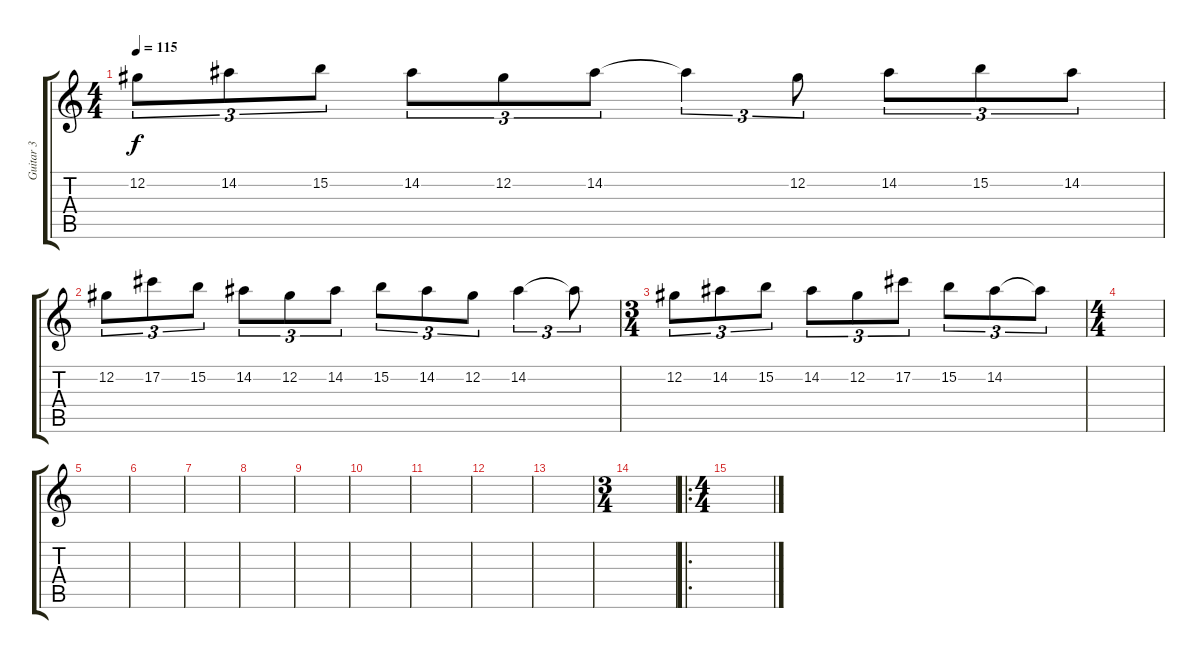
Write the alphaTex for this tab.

\track ("Guitar 3" "Guitar 3") {instrument electricguitarclean}
\staff {score tabs}
\tuning (Db4 Ab3 E3 B2 Gb2 Db2) {hide}
\ts (4 4)
\tempo 115
\clef g2
\ks c
12.2.8{tu (3 2) dy f} 14.2.8{tu (3 2)} 15.2.8{tu (3 2)} 14.2.8{tu (3 2)} 12.2.8{tu (3 2)} 14.2.8{tu (3 2)} 14.2{t}.4{tu (3 2)} 12.2.8{tu (3 2)} 14.2.8{tu (3 2)} 15.2.8{tu (3 2)} 14.2.8{tu (3 2)} |
12.2.8{tu (3 2)} 17.2.8{tu (3 2)} 15.2.8{tu (3 2)} 14.2.8{tu (3 2)} 12.2.8{tu (3 2)} 14.2.8{tu (3 2)} 15.2.8{tu (3 2)} 14.2.8{tu (3 2)} 12.2.8{tu (3 2)} 14.2.4{tu (3 2)} 14.2{t}.8{tu (3 2)} |
\ts (3 4)
12.2.8{tu (3 2)} 14.2.8{tu (3 2)} 15.2.8{tu (3 2)} 14.2.8{tu (3 2)} 12.2.8{tu (3 2)} 17.2.8{tu (3 2)} 15.2.8{tu (3 2)} 14.2.8{tu (3 2)} 14.2{t}.8{tu (3 2)} |
\ts (4 4)
|
|
|
|
|
|
|
|
|
|
\ts (3 4)
|
\ro
\ts (4 4)
